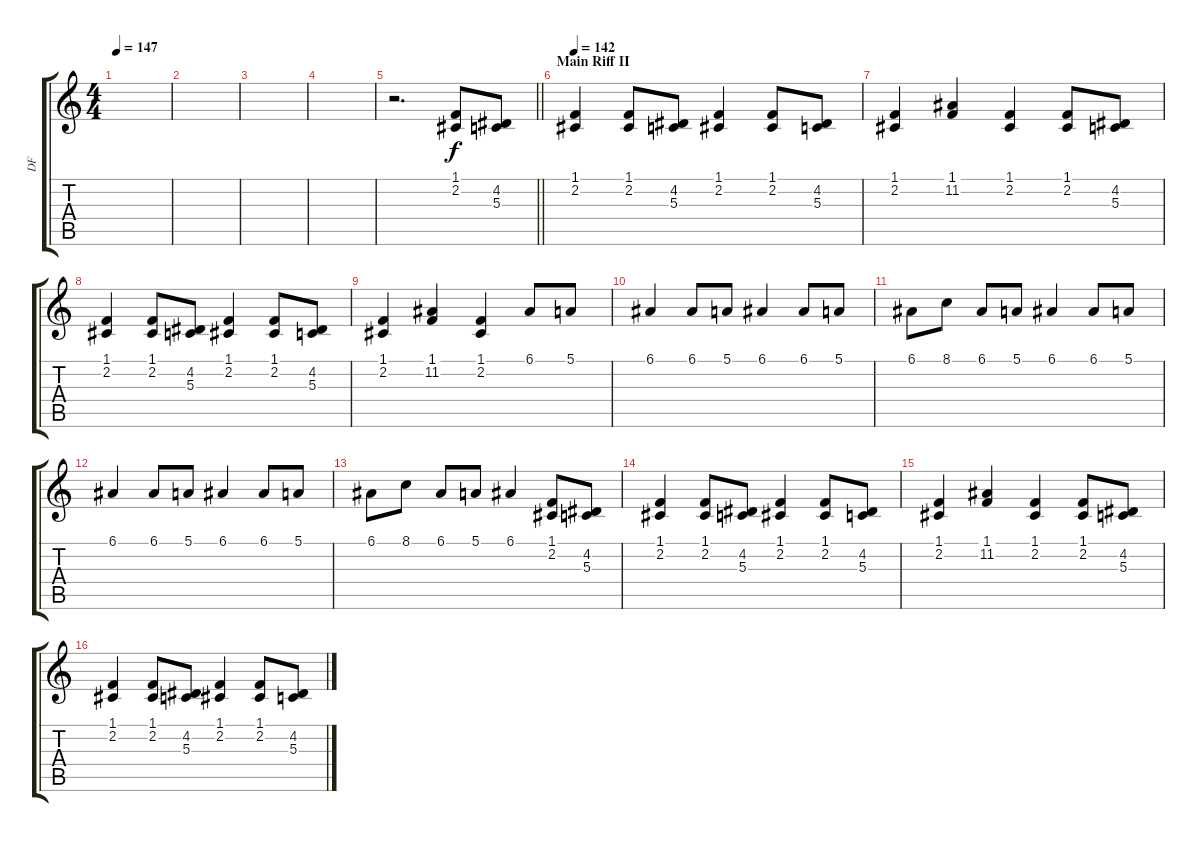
\track ("DF " "DF ") {instrument acousticgrandpiano}
\staff {score tabs}
\tuning (E4 B3 G3 D3 A2 E2) {hide}
\ts (4 4)
\tempo 147
\clef g2
\ks c
|
|
|
|
\barLineRight lightlight
r.2{d} (1.1 2.2).8 (4.2 5.3).8 |
\section ("" "Main Riff II")
\tempo 142
(1.1 2.2).4 (1.1 2.2).8 (4.2 5.3).8 (1.1 2.2).4 (1.1 2.2).8 (4.2 5.3).8 |
(1.1 2.2).4 (1.1 11.2).4 (1.1 2.2).4 (1.1 2.2).8 (4.2 5.3).8 |
(1.1 2.2).4 (1.1 2.2).8 (4.2 5.3).8 (1.1 2.2).4 (1.1 2.2).8 (4.2 5.3).8 |
(1.1 2.2).4 (1.1 11.2).4 (1.1 2.2).4 6.1.8 5.1.8 |
6.1.4 6.1.8 5.1.8 6.1.4 6.1.8 5.1.8 |
6.1.8 8.1.8 6.1.8 5.1.8 6.1.4 6.1.8 5.1.8 |
6.1.4 6.1.8 5.1.8 6.1.4 6.1.8 5.1.8 |
6.1.8 8.1.8 6.1.8 5.1.8 6.1.4 (1.1 2.2).8 (4.2 5.3).8 |
(1.1 2.2).4 (1.1 2.2).8 (4.2 5.3).8 (1.1 2.2).4 (1.1 2.2).8 (4.2 5.3).8 |
(1.1 2.2).4 (1.1 11.2).4 (1.1 2.2).4 (1.1 2.2).8 (4.2 5.3).8 |
(1.1 2.2).4 (1.1 2.2).8 (4.2 5.3).8 (1.1 2.2).4 (1.1 2.2).8 (4.2 5.3).8
